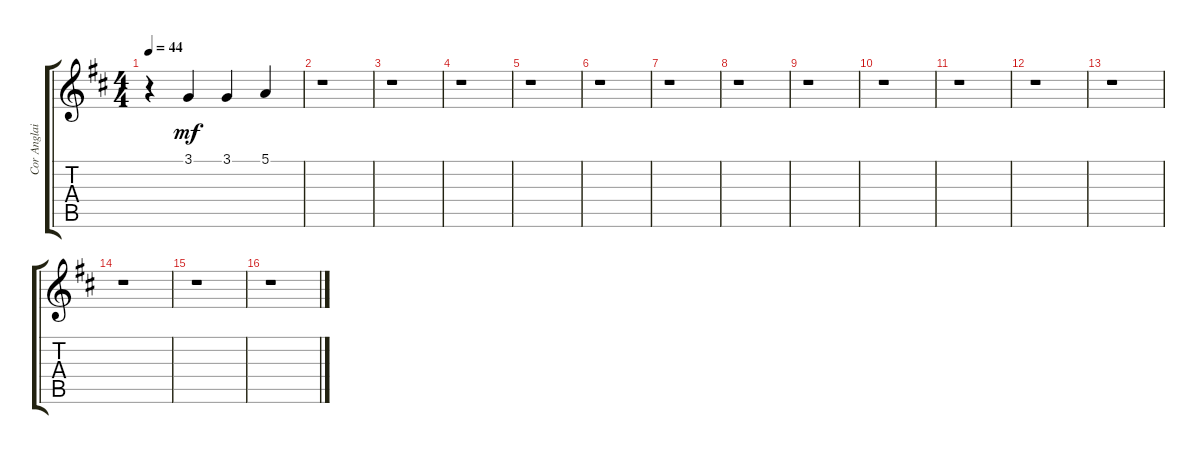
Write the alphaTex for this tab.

\track ("Cor Anglais" "Cor Anglai") {instrument baritonesax}
\staff {score tabs}
\tuning (E4 B3 G3 D3 A2 E2) {hide}
\ts (4 4)
\tempo 44
\clef g2
\ks d
r.4{dy mp} 3.1.4{dy mf} 3.1.4 5.1.4 |
r.1 |
r.1 |
r.1 |
r.1 |
r.1 |
r.1 |
r.1 |
r.1 |
r.1 |
r.1 |
r.1 |
r.1 |
r.1 |
r.1 |
r.1
